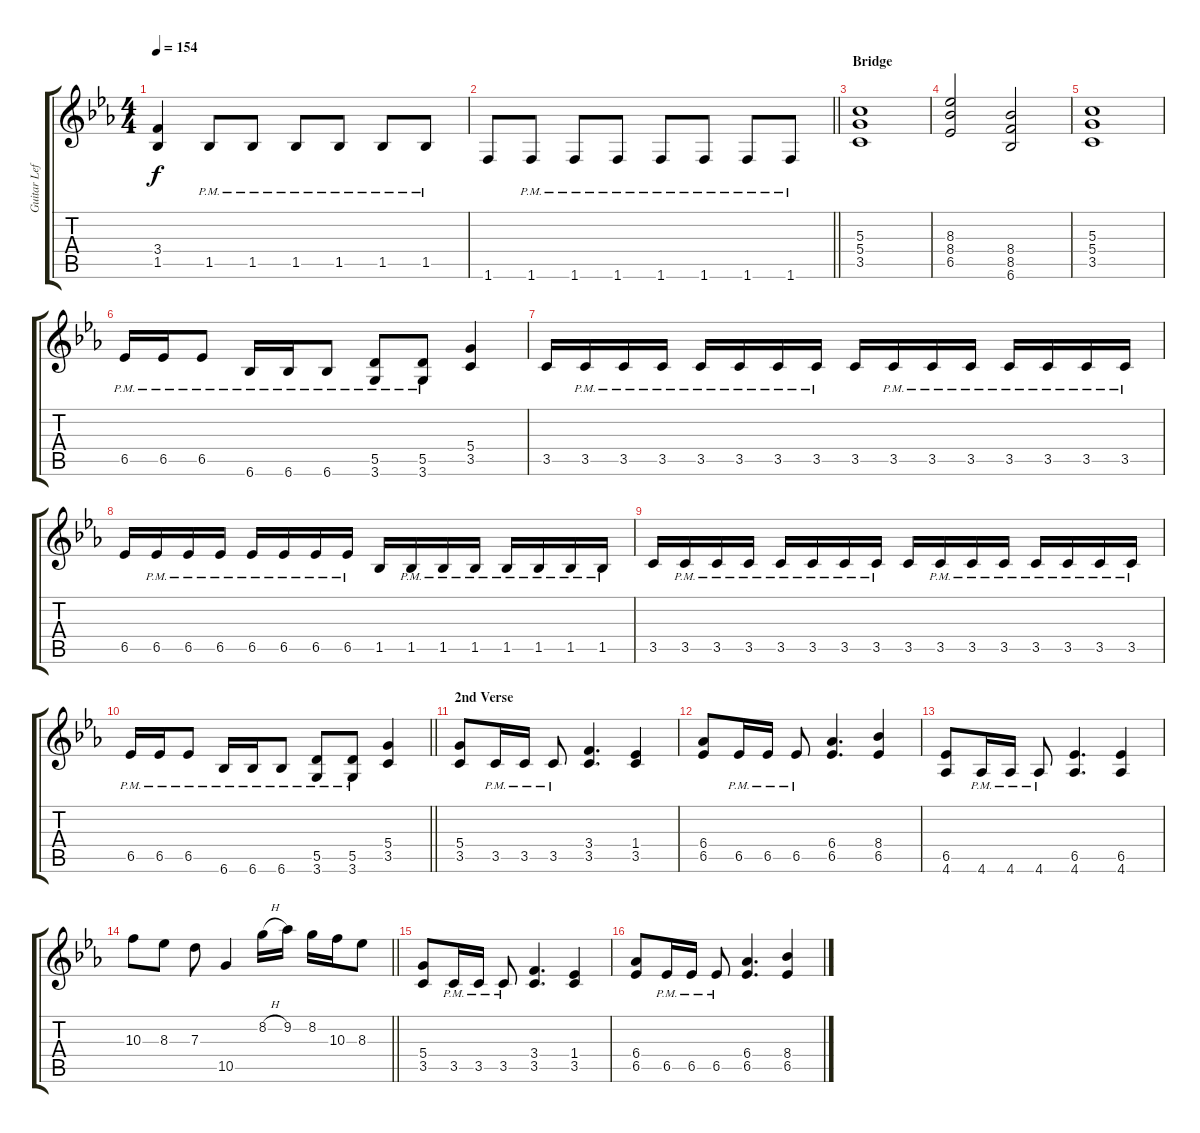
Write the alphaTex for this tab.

\track ("Guitar Left" "Guitar Lef") {instrument distortionguitar}
\staff {score tabs}
\tuning (E4 B3 G3 D3 A2 E2) {hide}
\ts (4 4)
\tempo 154
\clef g2
\ks cminor
(3.4 1.5).4{dy f} 1.5{pm}.8 1.5{pm}.8 1.5{pm}.8 1.5{pm}.8 1.5{pm}.8 1.5{pm}.8 |
\barLineRight lightlight
1.6.8 1.6{pm}.8 1.6{pm}.8 1.6{pm}.8 1.6{pm}.8 1.6{pm}.8 1.6{pm}.8 1.6{pm}.8 |
\section ("" "Bridge")
(5.3 5.4 3.5).1 |
(8.3 8.4 6.5).2 (8.4 8.5 6.6).2 |
(5.3 5.4 3.5).1 |
6.5{pm}.16 6.5{pm}.16 6.5{pm}.8 6.6{pm}.16 6.6{pm}.16 6.6{pm}.8 (5.5{pm} 3.6{pm}).8 (5.5{pm} 3.6{pm}).8 (5.4 3.5).4 |
3.5.16 3.5{pm}.16 3.5{pm}.16 3.5{pm}.16 3.5{pm}.16 3.5{pm}.16 3.5{pm}.16 3.5{pm}.16 3.5.16 3.5{pm}.16 3.5{pm}.16 3.5{pm}.16 3.5{pm}.16 3.5{pm}.16 3.5{pm}.16 3.5{pm}.16 |
6.5.16 6.5{pm}.16 6.5{pm}.16 6.5{pm}.16 6.5{pm}.16 6.5{pm}.16 6.5{pm}.16 6.5{pm}.16 1.5.16 1.5{pm}.16 1.5{pm}.16 1.5{pm}.16 1.5{pm}.16 1.5{pm}.16 1.5{pm}.16 1.5{pm}.16 |
3.5.16 3.5{pm}.16 3.5{pm}.16 3.5{pm}.16 3.5{pm}.16 3.5{pm}.16 3.5{pm}.16 3.5{pm}.16 3.5.16 3.5{pm}.16 3.5{pm}.16 3.5{pm}.16 3.5{pm}.16 3.5{pm}.16 3.5{pm}.16 3.5{pm}.16 |
\barLineRight lightlight
6.5{pm}.16 6.5{pm}.16 6.5{pm}.8 6.6{pm}.16 6.6{pm}.16 6.6{pm}.8 (5.5{pm} 3.6{pm}).8 (5.5{pm} 3.6{pm}).8 (5.4 3.5).4 |
\section ("" "2nd Verse")
(5.4 3.5).8 3.5{pm}.16 3.5{pm}.16 3.5{pm}.8 (3.4 3.5).4{d} (1.4 3.5).4 |
(6.4 6.5).8 6.5{pm}.16 6.5{pm}.16 6.5{pm}.8 (6.4 6.5).4{d} (8.4 6.5).4 |
(6.5 4.6).8 4.6{pm}.16 4.6{pm}.16 4.6{pm}.8 (6.5 4.6).4{d} (6.5 4.6).4 |
\barLineRight lightlight
10.3.8 8.3.8 7.3.8 10.5.4 8.2{h}.16 9.2.16 8.2.16 10.3.16 8.3.8 |
(5.4 3.5).8 3.5{pm}.16 3.5{pm}.16 3.5{pm}.8 (3.4 3.5).4{d} (1.4 3.5).4 |
(6.4 6.5).8 6.5{pm}.16 6.5{pm}.16 6.5{pm}.8 (6.4 6.5).4{d} (8.4 6.5).4
